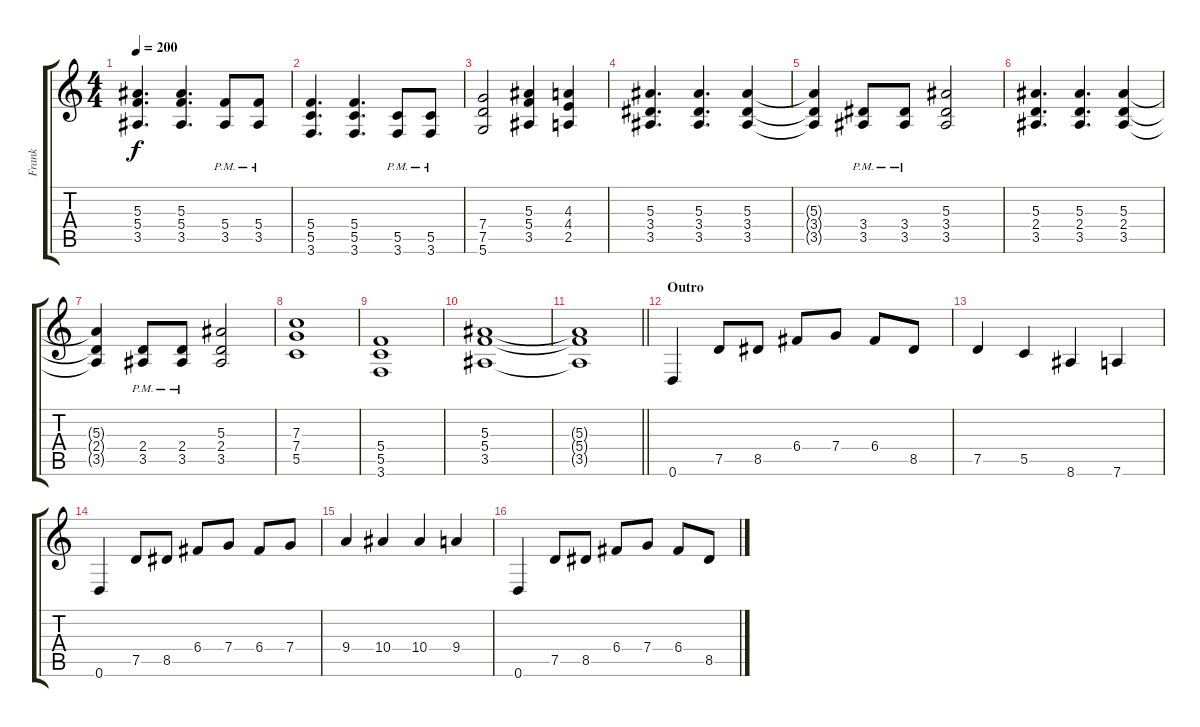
\track ("Frank" "Frank") {instrument electricguitarclean}
\staff {score tabs}
\tuning (D4 A3 F3 C3 G2 D2) {hide}
\ts (4 4)
\tempo 200
\clef g2
\ks c
(5.3 5.4 3.5).4{d dy f} (5.3 5.4 3.5).4{d} (5.4{pm} 3.5{pm}).8 (5.4{pm} 3.5{pm}).8 |
(5.4 5.5 3.6).4{d} (5.4 5.5 3.6).4{d} (5.5{pm} 3.6{pm}).8 (5.5{pm} 3.6{pm}).8 |
(7.4 7.5 5.6).2 (5.3 5.4 3.5).4 (4.3 4.4 2.5).4 |
(5.3 3.4 3.5).4{d} (5.3 3.4 3.5).4{d} (5.3 3.4 3.5).4 |
(5.3{t} 3.4{t} 3.5{t}).4 (3.4{pm} 3.5{pm}).8 (3.4{pm} 3.5{pm}).8 (5.3 3.4 3.5).2 |
(5.3 2.4 3.5).4{d} (5.3 2.4 3.5).4{d} (5.3 2.4 3.5).4 |
(5.3{t} 2.4{t} 3.5{t}).4 (2.4{pm} 3.5{pm}).8 (2.4{pm} 3.5{pm}).8 (5.3 2.4 3.5).2 |
(7.3 7.4 5.5).1 |
(5.4 5.5 3.6).1 |
(5.3 5.4 3.5).1 |
\barLineRight lightlight
(5.3{t} 5.4{t} 3.5{t}).1 |
\section ("" "Outro")
0.6.4 7.5.8 8.5.8 6.4.8 7.4.8 6.4.8 8.5.8 |
7.5.4 5.5.4 8.6.4 7.6.4 |
0.6.4 7.5.8 8.5.8 6.4.8 7.4.8 6.4.8 7.4.8 |
9.4.4 10.4.4 10.4.4 9.4.4 |
0.6.4 7.5.8 8.5.8 6.4.8 7.4.8 6.4.8 8.5.8
